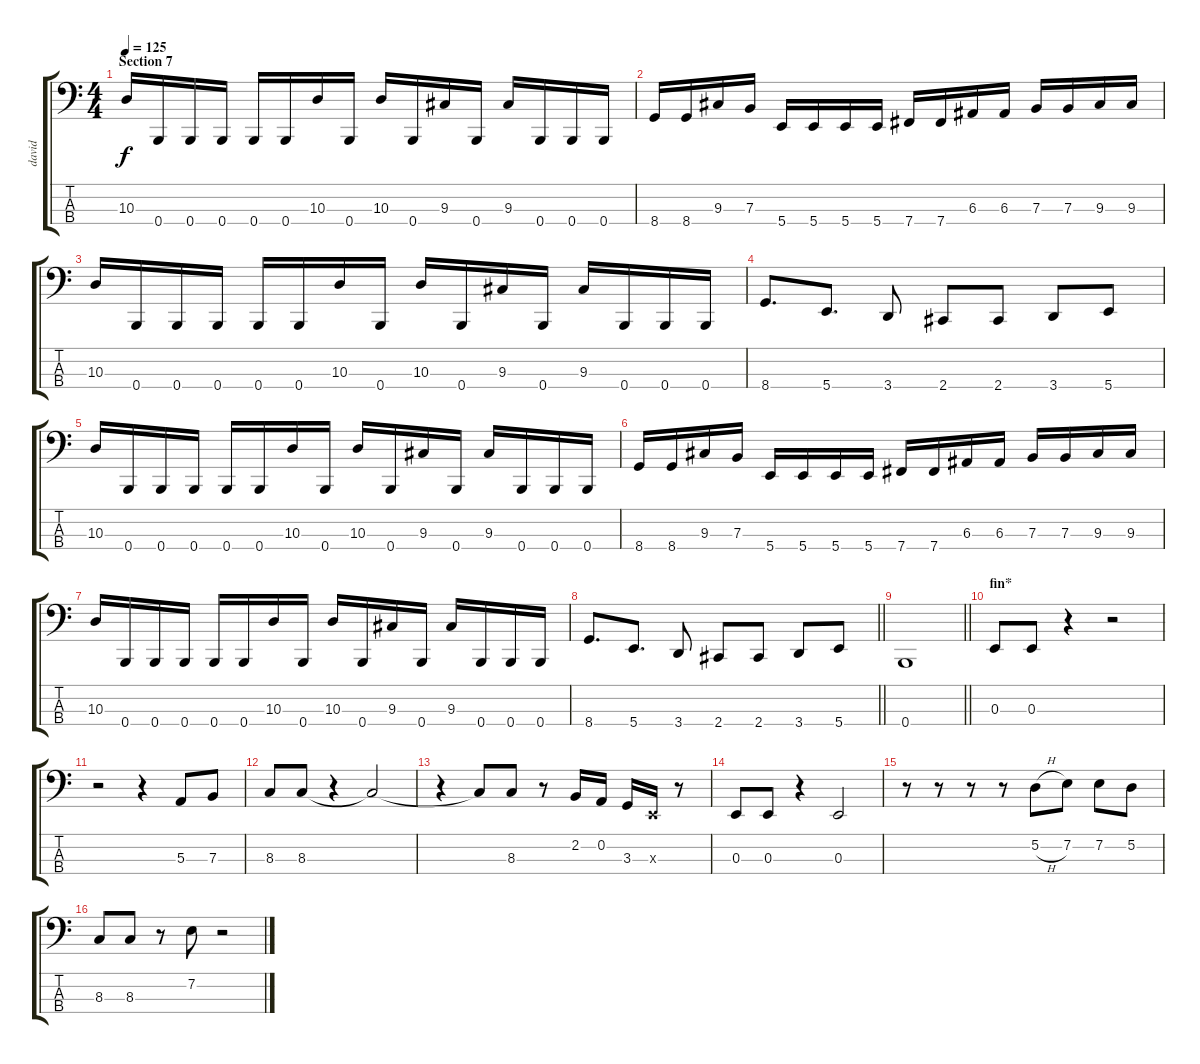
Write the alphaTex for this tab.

\track ("david" "david") {instrument electricbassfinger}
\staff {score tabs}
\tuning (D2 A1 E1 B0) {hide}
\ts (4 4)
\section ("" "Section 7")
\tempo 125
\clef f4
\ks c
10.3.16{dy f} 0.4.16 0.4.16 0.4.16 0.4.16 0.4.16 10.3.16 0.4.16 10.3.16 0.4.16 9.3.16 0.4.16 9.3.16 0.4.16 0.4.16 0.4.16 |
8.4.16 8.4.16 9.3.16 7.3.16 5.4.16 5.4.16 5.4.16 5.4.16 7.4.16 7.4.16 6.3.16 6.3.16 7.3.16 7.3.16 9.3.16 9.3.16 |
10.3.16 0.4.16 0.4.16 0.4.16 0.4.16 0.4.16 10.3.16 0.4.16 10.3.16 0.4.16 9.3.16 0.4.16 9.3.16 0.4.16 0.4.16 0.4.16 |
8.4.8{d} 5.4.8{d} 3.4.8 2.4.8 2.4.8 3.4.8 5.4.8 |
10.3.16 0.4.16 0.4.16 0.4.16 0.4.16 0.4.16 10.3.16 0.4.16 10.3.16 0.4.16 9.3.16 0.4.16 9.3.16 0.4.16 0.4.16 0.4.16 |
8.4.16 8.4.16 9.3.16 7.3.16 5.4.16 5.4.16 5.4.16 5.4.16 7.4.16 7.4.16 6.3.16 6.3.16 7.3.16 7.3.16 9.3.16 9.3.16 |
10.3.16 0.4.16 0.4.16 0.4.16 0.4.16 0.4.16 10.3.16 0.4.16 10.3.16 0.4.16 9.3.16 0.4.16 9.3.16 0.4.16 0.4.16 0.4.16 |
\barLineRight lightlight
8.4.8{d} 5.4.8{d} 3.4.8 2.4.8 2.4.8 3.4.8 5.4.8 |
\barLineRight lightlight
0.4.1 |
\section ("" "fin*")
0.3.8 0.3.8 r.4 r.2 |
r.2 r.4 5.3.8 7.3.8 |
8.3.8 8.3.8 r.4 8.3{t}.2 |
r.4 8.3{t}.8 8.3.8 r.8 2.2.16 0.2.16 3.3.16 0.3{x}.16 r.8 |
0.3.8 0.3.8 r.4 0.3.2 |
r.8 r.8 r.8 r.8 5.2{h}.8 7.2.8 7.2.8 5.2.8 |
8.3.8 8.3.8 r.8 7.2.8 r.2
